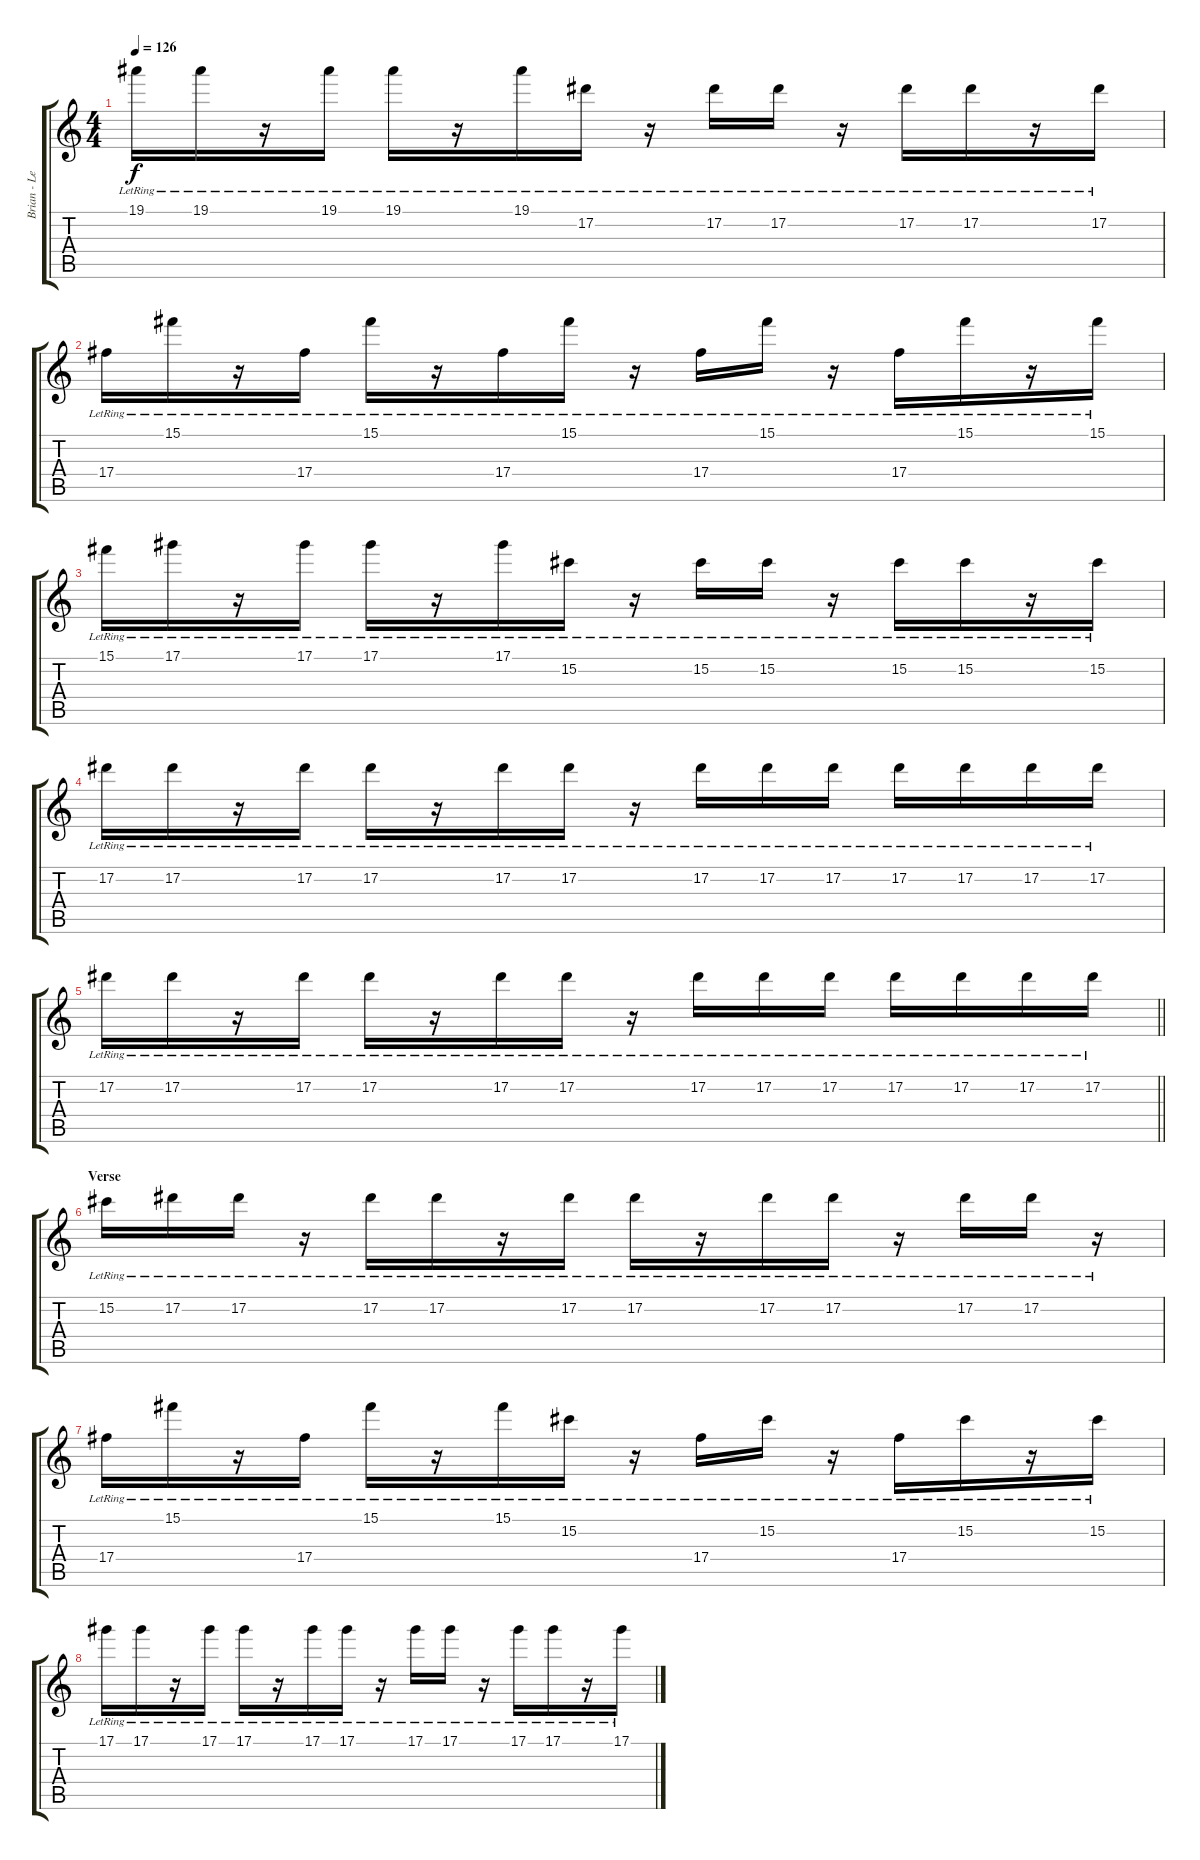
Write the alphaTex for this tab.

\track ("Brian - Lead Guitar" "Brian - Le") {instrument overdrivenguitar}
\staff {score tabs}
\tuning (Eb4 Bb3 Gb3 Db3 Ab2 Eb2) {hide}
\ts (4 4)
\tempo 126
\clef g2
\ks c
19.1{lr}.16{dy f} 19.1{lr}.16 r.16 19.1{lr}.16 19.1{lr}.16 r.16 19.1{lr}.16 17.2{lr}.16 r.16 17.2{lr}.16 17.2{lr}.16 r.16 17.2{lr}.16 17.2{lr}.16 r.16 17.2{lr}.16 |
17.4{lr}.16 15.1{lr}.16 r.16 17.4{lr}.16 15.1{lr}.16 r.16 17.4{lr}.16 15.1{lr}.16 r.16 17.4{lr}.16 15.1{lr}.16 r.16 17.4{lr}.16 15.1{lr}.16 r.16 15.1{lr}.16 |
15.1{lr}.16 17.1{lr}.16 r.16 17.1{lr}.16 17.1{lr}.16 r.16 17.1{lr}.16 15.2{lr}.16 r.16 15.2{lr}.16 15.2{lr}.16 r.16 15.2{lr}.16 15.2{lr}.16 r.16 15.2{lr}.16 |
17.2{lr}.16 17.2{lr}.16 r.16 17.2{lr}.16 17.2{lr}.16 r.16 17.2{lr}.16 17.2{lr}.16 r.16 17.2{lr}.16 17.2{lr}.16 17.2{lr}.16 17.2{lr}.16 17.2{lr}.16 17.2{lr}.16 17.2{lr}.16 |
\barLineRight lightlight
17.2{lr}.16 17.2{lr}.16 r.16 17.2{lr}.16 17.2{lr}.16 r.16 17.2{lr}.16 17.2{lr}.16 r.16 17.2{lr}.16 17.2{lr}.16 17.2{lr}.16 17.2{lr}.16 17.2{lr}.16 17.2{lr}.16 17.2{lr}.16 |
\section ("" "Verse")
15.2{lr}.16 17.2{lr}.16 17.2{lr}.16 r.16 17.2{lr}.16 17.2{lr}.16 r.16 17.2{lr}.16 17.2{lr}.16 r.16 17.2{lr}.16 17.2{lr}.16 r.16 17.2{lr}.16 17.2{lr}.16 r.16 |
17.4{lr}.16 15.1{lr}.16 r.16 17.4{lr}.16 15.1{lr}.16 r.16 15.1{lr}.16 15.2{lr}.16 r.16 17.4{lr}.16 15.2{lr}.16 r.16 17.4{lr}.16 15.2{lr}.16 r.16 15.2{lr}.16 |
17.1{lr}.16 17.1{lr}.16 r.16 17.1{lr}.16 17.1{lr}.16 r.16 17.1{lr}.16 17.1{lr}.16 r.16 17.1{lr}.16 17.1{lr}.16 r.16 17.1{lr}.16 17.1{lr}.16 r.16 17.1{lr}.16
